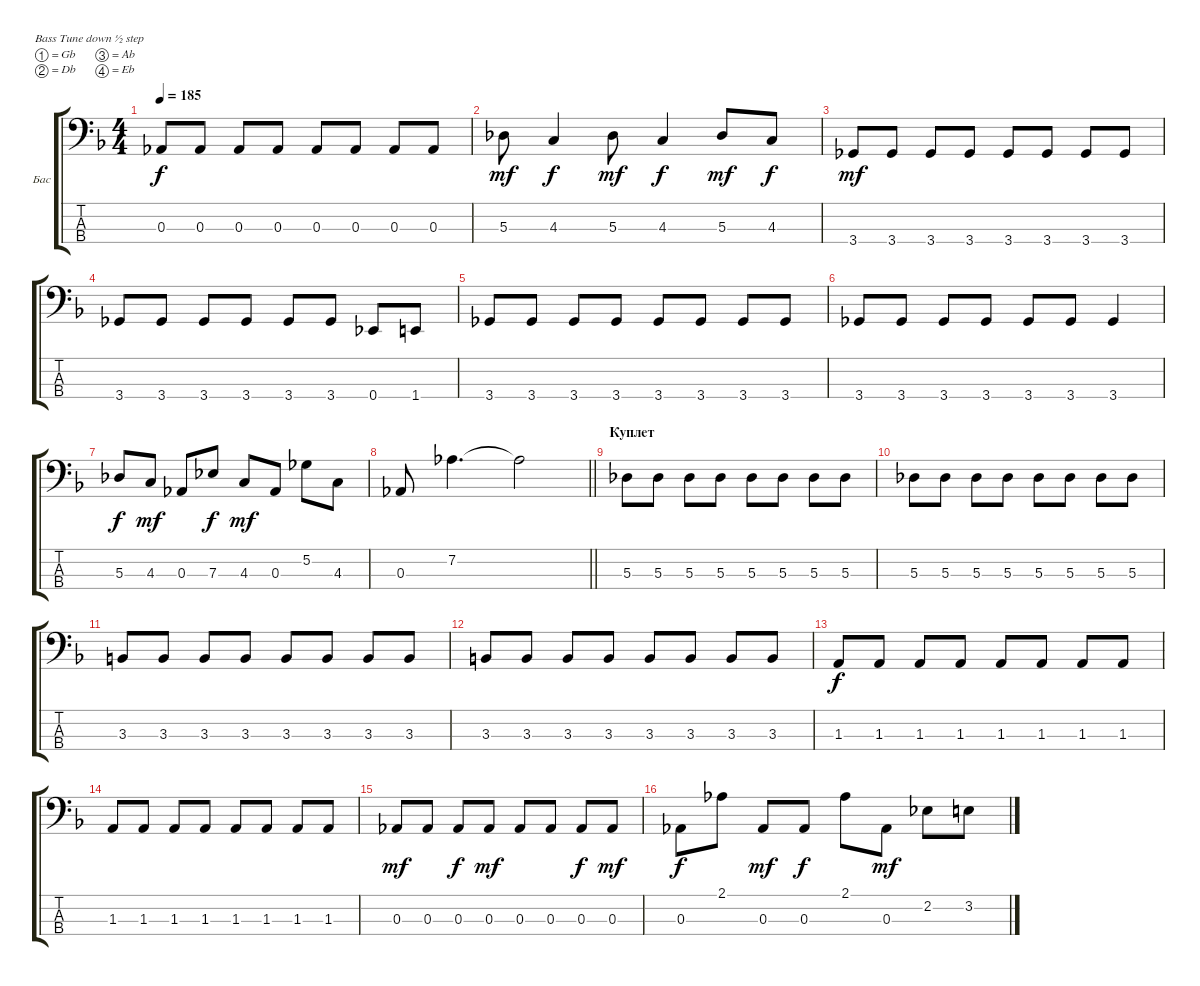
\bracketExtendMode groupsimilarinstruments
\firstSystemTrackNameOrientation horizontal
\otherSystemsTrackNameOrientation horizontal
\track ("Алик Грановский" "Бас") {instrument electricbassfinger}
\staff {score tabs}
\tuning (Gb2 Db2 Ab1 Eb1)
\ts (4 4)
\tempo 185
\clef f4
\ks dminor
0.3.8{dy f} 0.3.8 0.3.8 0.3.8 0.3.8 0.3.8 0.3.8 0.3.8 |
5.3.8{dy mf} 4.3.4{dy f} 5.3.8{dy mf} 4.3.4{dy f} 5.3.8{dy mf} 4.3.8{dy f} |
3.4.8{dy mf} 3.4.8 3.4.8 3.4.8 3.4.8 3.4.8 3.4.8 3.4.8 |
3.4.8 3.4.8 3.4.8 3.4.8 3.4.8 3.4.8 0.4.8 1.4.8 |
3.4.8 3.4.8 3.4.8 3.4.8 3.4.8 3.4.8 3.4.8 3.4.8 |
3.4.8 3.4.8 3.4.8 3.4.8 3.4.8 3.4.8 3.4.4 |
5.3.8{dy f} 4.3.8{dy mf} 0.3.8 7.3.8{dy f} 4.3.8{dy mf} 0.3.8 5.2.8 4.3.8 |
\barLineRight lightlight
0.3.8 7.2.4{d} 7.2{t}.2 |
\section ("" "Куплет")
5.3.8 5.3.8 5.3.8 5.3.8 5.3.8 5.3.8 5.3.8 5.3.8 |
5.3.8 5.3.8 5.3.8 5.3.8 5.3.8 5.3.8 5.3.8 5.3.8 |
3.3.8 3.3.8 3.3.8 3.3.8 3.3.8 3.3.8 3.3.8 3.3.8 |
3.3.8 3.3.8 3.3.8 3.3.8 3.3.8 3.3.8 3.3.8 3.3.8 |
1.3.8{dy f} 1.3.8 1.3.8 1.3.8 1.3.8 1.3.8 1.3.8 1.3.8 |
1.3.8 1.3.8 1.3.8 1.3.8 1.3.8 1.3.8 1.3.8 1.3.8 |
0.3.8{dy mf} 0.3.8 0.3.8{dy f} 0.3.8{dy mf} 0.3.8 0.3.8 0.3.8{dy f} 0.3.8{dy mf} |
0.3.8{dy f} 2.1.8 0.3.8{dy mf} 0.3.8{dy f} 2.1.8 0.3.8{dy mf} 2.2.8 3.2.8
